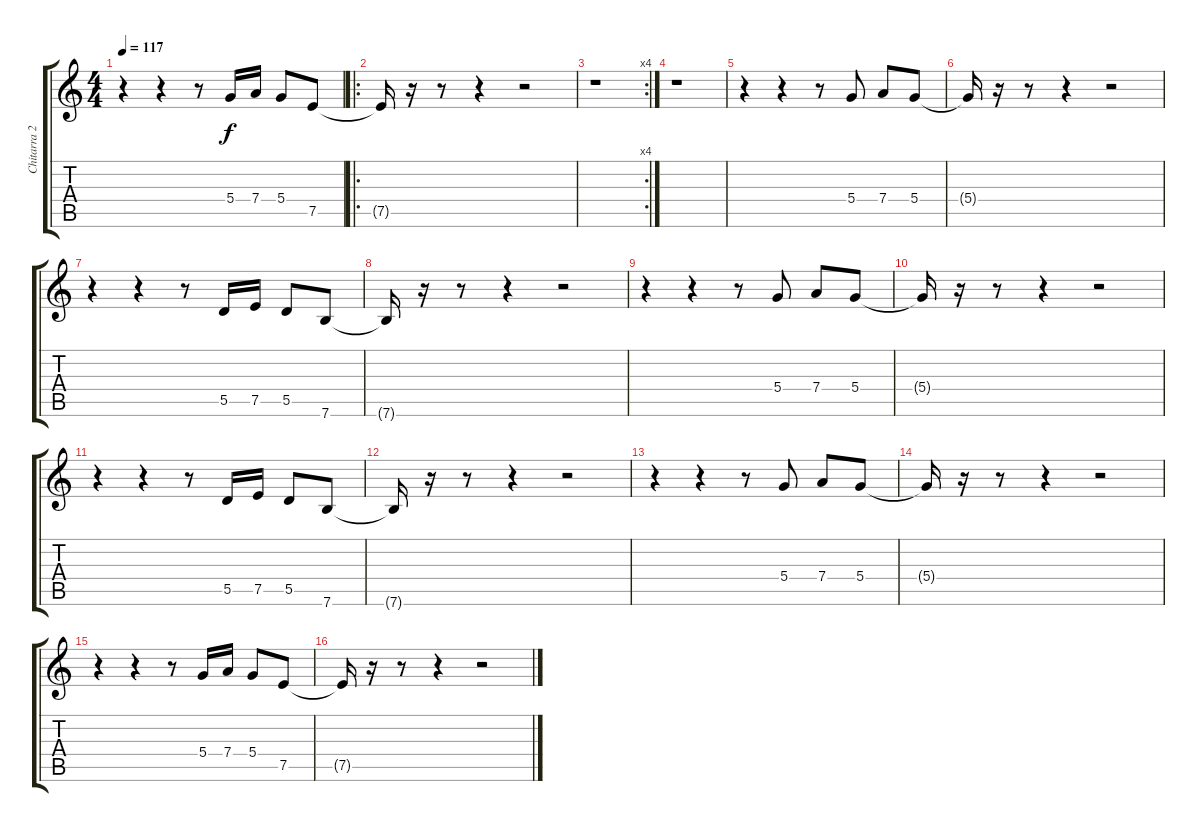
\track ("Chitarra 2" "Chitarra 2") {instrument electricguitarclean}
\staff {score tabs}
\tuning (E4 B3 G3 D3 A2 E2) {hide}
\ts (4 4)
\tempo 117
\clef g2
\ks c
r.4{dy f} r.4 r.8 5.4.16 7.4.16 5.4.8 7.5.8 |
\ro
7.5{t}.16 r.16 r.8 r.4 r.2 |
\rc 4
r.1 |
r.1 |
r.4 r.4 r.8 5.4.8 7.4.8 5.4.8 |
5.4{t}.16 r.16 r.8 r.4 r.2 |
r.4 r.4 r.8 5.5.16 7.5.16 5.5.8 7.6.8 |
7.6{t}.16 r.16 r.8 r.4 r.2 |
r.4 r.4 r.8 5.4.8 7.4.8 5.4.8 |
5.4{t}.16 r.16 r.8 r.4 r.2 |
r.4 r.4 r.8 5.5.16 7.5.16 5.5.8 7.6.8 |
7.6{t}.16 r.16 r.8 r.4 r.2 |
r.4 r.4 r.8 5.4.8 7.4.8 5.4.8 |
5.4{t}.16 r.16 r.8 r.4 r.2 |
r.4 r.4 r.8 5.4.16 7.4.16 5.4.8 7.5.8 |
7.5{t}.16 r.16 r.8 r.4 r.2
